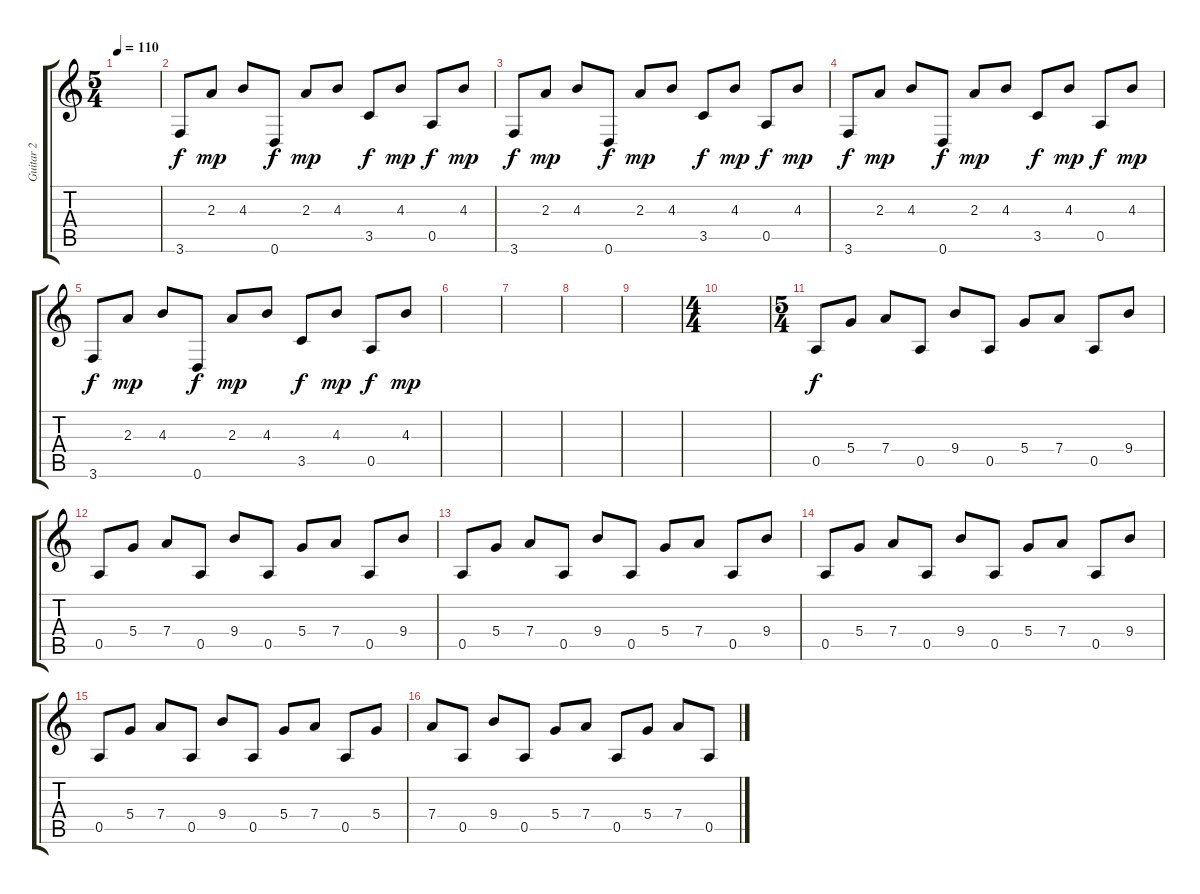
\track ("Guitar 2" "Guitar 2") {instrument electricguitarmuted}
\staff {score tabs}
\tuning (E4 B3 G3 D3 A2 D2) {hide}
\ts (5 4)
\tempo 110
\clef g2
\ks c
|
3.6.8 2.3.8{dy mp} 4.3.8 0.6.8{dy f} 2.3.8{dy mp} 4.3.8 3.5.8{dy f} 4.3.8{dy mp} 0.5.8{dy f} 4.3.8{dy mp} |
3.6.8{dy f} 2.3.8{dy mp} 4.3.8 0.6.8{dy f} 2.3.8{dy mp} 4.3.8 3.5.8{dy f} 4.3.8{dy mp} 0.5.8{dy f} 4.3.8{dy mp} |
3.6.8{dy f} 2.3.8{dy mp} 4.3.8 0.6.8{dy f} 2.3.8{dy mp} 4.3.8 3.5.8{dy f} 4.3.8{dy mp} 0.5.8{dy f} 4.3.8{dy mp} |
3.6.8{dy f} 2.3.8{dy mp} 4.3.8 0.6.8{dy f} 2.3.8{dy mp} 4.3.8 3.5.8{dy f} 4.3.8{dy mp} 0.5.8{dy f} 4.3.8{dy mp} |
|
|
|
|
\ts (4 4)
|
\ts (5 4)
0.5.8{dy f} 5.4.8 7.4.8 0.5.8 9.4.8 0.5.8 5.4.8 7.4.8 0.5.8 9.4.8 |
0.5.8 5.4.8 7.4.8 0.5.8 9.4.8 0.5.8 5.4.8 7.4.8 0.5.8 9.4.8 |
0.5.8 5.4.8 7.4.8 0.5.8 9.4.8 0.5.8 5.4.8 7.4.8 0.5.8 9.4.8 |
0.5.8 5.4.8 7.4.8 0.5.8 9.4.8 0.5.8 5.4.8 7.4.8 0.5.8 9.4.8 |
0.5.8 5.4.8 7.4.8 0.5.8 9.4.8 0.5.8 5.4.8 7.4.8 0.5.8 5.4.8 |
7.4.8 0.5.8 9.4.8 0.5.8 5.4.8 7.4.8 0.5.8 5.4.8 7.4.8 0.5.8
